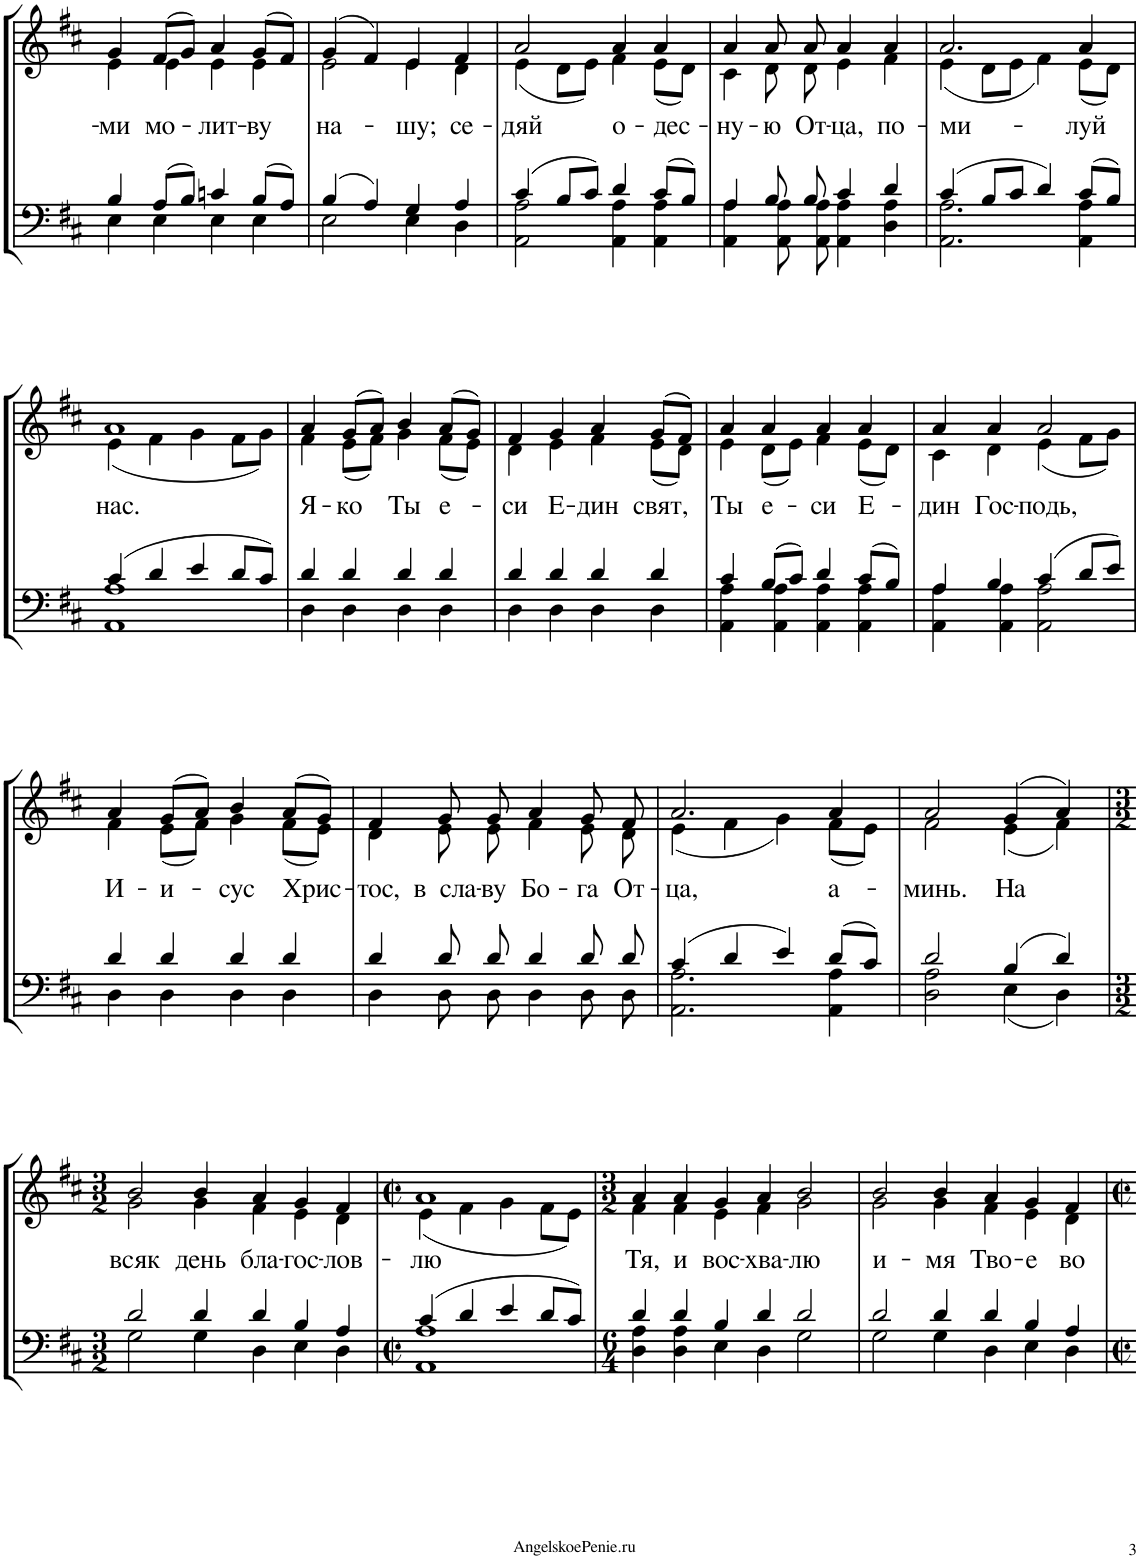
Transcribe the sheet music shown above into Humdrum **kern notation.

**kern	**kern	**text
*part1	*part1	*part1
*staff2	*staff1	*staff1
*I"Piano	*	*
*I'Pno.	*	*
!!LO:PB:g=z
*clefF4	*clefG2	*
*k[f#c#]	*k[f#c#]	*
*M2/2	*M2/2	*
*met(c|)	*met(c|)	*
=40	=40	=40
*^	*^	*
!	!	!	!	!LO:LY:b
4B/	4E\	4g/	4e\	-ми
!	!	!	!	!LO:LY:b
8A/L	4E\	(8f#/L	4e\	мо-
8B/J	.	8g/J)	.	.
!	!	!	!	!LO:LY:b
4cn/	4E\	4a/	4e\	-лит-
!	!	!	!	!LO:LY:b
8B/L	4E\	(8g/L	4e\	-ву
8A/J	.	8f#/J)	.	.
=41	=41	=41	=41	=41
!	!	!	!	!LO:LY:b
4B/	2E\	(4g/	2e\	на-
4A/	.	4f#/)	.	.
!	!	!	!	!LO:LY:b
4G/	4E\	4e/	4e\	-шу;
!	!	!	!	!LO:LY:b
4A/	4D\	4f#/	4d\	се-
=42	=42	=42	=42	=42
!	!	!	!	!LO:LY:b
4c#/	2AA\ 2A\	2a/	(4e\	-дяй
8B/L	.	.	8d\L	.
8c#/J	.	.	8e\J)	.
!	!	!	!	!LO:LY:b
4d/	4AA\ 4A\	4a/	4f#\	о-
!	!	!	!	!LO:LY:b
8c#/L	4AA\ 4A\	4a/	(8e\L	-дес-
8B/J	.	.	8d\J)	.
=43	=43	=43	=43	=43
!	!	!	!	!LO:LY:b
4A/	4AA\ 4A\	4a/	4c#\	-ну-
!	!	!	!	!LO:LY:b
8B/	8AA\ 8A\	8a/	8d\	-ю
!	!	!	!	!LO:LY:b
8B/	8AA\ 8A\	8a/	8d\	От-
!	!	!	!	!LO:LY:b
4c#/	4AA\ 4A\	4a/	4e\	-ца,
!	!	!	!	!LO:LY:b
4d/	4D\ 4A\	4a/	4f#\	по-
=44	=44	=44	=44	=44
!	!	!	!	!LO:LY:b
4c#/	2.AA\ 2.A\	2.a/	(4e\	-ми-
8B/L	.	.	8d\L	.
8c#/J	.	.	8e\J	.
4d/	.	.	4f#\)	.
!	!	!	!	!LO:LY:b
8c#/L	4AA\ 4A\	4a/	(8e\L	-луй
8B/J	.	.	8d\J)	.
!!LO:LB:g=z	!!
=45	=45	=45	=45	=45
!	!	!	!	!LO:LY:b
4c#/	1AA 1A	1a	(4e\	нас.
4d/	.	.	4f#\	.
4e/	.	.	4g\	.
8d/L	.	.	8f#\L	.
8c#/J	.	.	8g\J)	.
=46	=46	=46	=46	=46
!	!	!	!	!LO:LY:b
4d/	4D\	4a/	4f#\	Я-
!	!	!	!	!LO:LY:b
4d/	4D\	(8g/L	(8e\L	-ко
.	.	8a/J)	8f#\J)	.
!	!	!	!	!LO:LY:b
4d/	4D\	4b/	4g\	Ты
!	!	!	!	!LO:LY:b
4d/	4D\	(8a/L	(8f#\L	е-
.	.	8g/J)	8e\J)	.
=47	=47	=47	=47	=47
!	!	!	!	!LO:LY:b
4d/	4D\	4f#/	4d\	-си
!	!	!	!	!LO:LY:b
4d/	4D\	4g/	4e\	Е-
!	!	!	!	!LO:LY:b
4d/	4D\	4a/	4f#\	-дин
!	!	!	!	!LO:LY:b
4d/	4D\	(8g/L	(8e\L	свят,
.	.	8f#/J)	8d\J)	.
=48	=48	=48	=48	=48
!	!	!	!	!LO:LY:b
4c#/	4AA\ 4A\	4a/	4e\	Ты
!	!	!	!	!LO:LY:b
8B/L	4AA\ 4A\	4a/	(8d\L	е-
8c#/J	.	.	8e\J)	.
!	!	!	!	!LO:LY:b
4d/	4AA\ 4A\	4a/	4f#\	-си
!	!	!	!	!LO:LY:b
8c#/L	4AA\ 4A\	4a/	(8e\L	Е-
8B/J	.	.	8d\J)	.
=49	=49	=49	=49	=49
!	!	!	!	!LO:LY:b
4A/	4AA\ 4A\	4a/	4c#\	-дин
!	!	!	!	!LO:LY:b
4B/	4AA\ 4A\	4a/	4d\	Гос-
!	!	!	!	!LO:LY:b
4c#/	2AA\ 2A\	2a/	(4e\	-подь,
8d/L	.	.	8f#\L	.
8e/J	.	.	8g\J)	.
!!LO:LB:g=z	!!
=50	=50	=50	=50	=50
!	!	!	!	!LO:LY:b
4d/	4D\	4a/	4f#\	И-
!	!	!	!	!LO:LY:b
4d/	4D\	(8g/L	(8e\L	-и-
.	.	8a/J)	8f#\J)	.
!	!	!	!	!LO:LY:b
4d/	4D\	4b/	4g\	-сус
!	!	!	!	!LO:LY:b
4d/	4D\	(8a/L	(8f#\L	Хрис-
.	.	8g/J)	8e\J)	.
=51	=51	=51	=51	=51
!	!	!	!	!LO:LY:b
4d/	4D\	4f#/	4d\	-тос,
!	!	!	!	!LO:LY:b
8d/	8D\	8g/	8e\	в сла-
!	!	!	!	!LO:LY:b
8d/	8D\	8g/	8e\	-ву
!	!	!	!	!LO:LY:b
4d/	4D\	4a/	4f#\	Бо-
!	!	!	!	!LO:LY:b
8d/	8D\	8g/	8e\	-га
!	!	!	!	!LO:LY:b
8d/	8D\	8f#/	8d\	От-
=52	=52	=52	=52	=52
!	!	!	!	!LO:LY:b
4c#/	2.AA\ 2.A\	2.a/	(4e\	-ца,
4d/	.	.	4f#\	.
4e/	.	.	4g\)	.
!	!	!	!	!LO:LY:b
8d/L	4AA\ 4A\	4a/	(8f#\L	а-
8c#/J	.	.	8e\J)	.
=53	=53	=53	=53	=53
!	!	!	!	!LO:LY:b
2d/	2D\ 2A\	2a/	2f#\	-минь.
!	!	!	!	!LO:LY:b
4B/	4E\	(4g/	(4e\	На
4d/	4D\	4a/)	4f#\)	.
!!LO:LB:g=z	!!
=54	=54	=54	=54	=54
*M3/2	*	*M3/2	*	*
!	!	!	!	!LO:LY:b
2d/	2G\	2b/	2g\	всяк
!	!	!	!	!LO:LY:b
4d/	4G\	4b/	4g\	день
!	!	!	!	!LO:LY:b
4d/	4D\	4a/	4f#\	бла-
!	!	!	!	!LO:LY:b
4B/	4E\	4g/	4e\	-гос-
!	!	!	!	!LO:LY:b
4A/	4D\	4f#/	4d\	-лов-
=55	=55	=55	=55	=55
*M2/2	*	*M2/2	*	*
*met(c|)	*	*met(c|)	*	*
!	!	!	!	!LO:LY:b
4c#/	1AA 1A	1a	(4e\	-лю
4d/	.	.	4f#\	.
4e/	.	.	4g\	.
8d/L	.	.	8f#\L	.
8c#/J	.	.	8e\J)	.
=56	=56	=56	=56	=56
*M3/2	*	*M3/2	*	*
!	!	!	!	!LO:LY:b
4d/	4D\ 4A\	4a/	4f#\	Тя,
!	!	!	!	!LO:LY:b
4d/	4D\ 4A\	4a/	4f#\	и
!	!	!	!	!LO:LY:b
4B/	4E\	4g/	4e\	вос-
!	!	!	!	!LO:LY:b
4d/	4D\	4a/	4f#\	-хва-
!	!	!	!	!LO:LY:b
2d/	2G\	2b/	2g\	-лю
=57	=57	=57	=57	=57
!	!	!	!	!LO:LY:b
2d/	2G\	2b/	2g\	и-
!	!	!	!	!LO:LY:b
4d/	4G\	4b/	4g\	-мя
!	!	!	!	!LO:LY:b
4d/	4D\	4a/	4f#\	Тво-
!	!	!	!	!LO:LY:b
4B/	4E\	4g/	4e\	-е
!	!	!	!	!LO:LY:b
4A/	4D\	4f#/	4d\	во
*v	*v	*	*	*
*	*v	*v	*
=	=	=
*-	*-	*-
